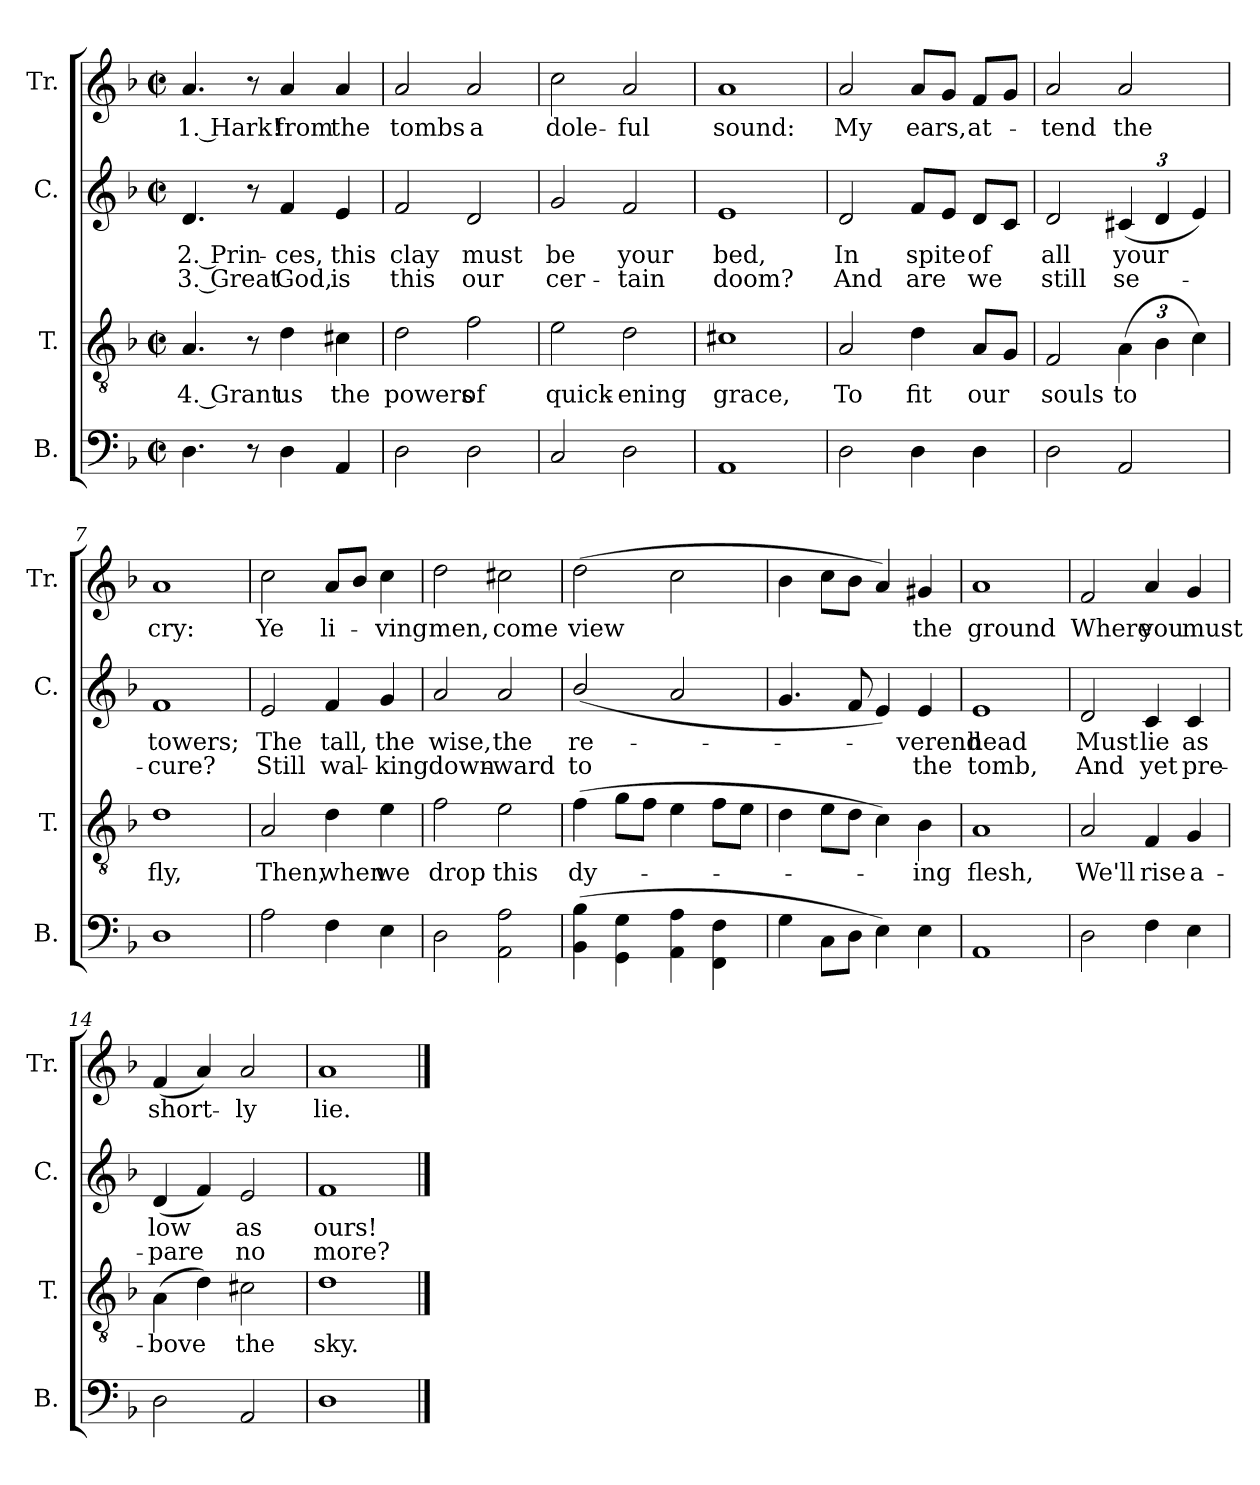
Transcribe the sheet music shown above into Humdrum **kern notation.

**kern	**kern	**text	**kern	**text	**text	**kern	**text
*part4	*part3	*part3	*part2	*part2	*part2	*part1	*part1
*staff4	*staff3	*staff3	*staff2	*staff2	*staff2	*staff1	*staff1
*I"B.	*I"T.	*	*I"C.	*	*	*I"Tr.	*
*I'B.	*I'T.	*	*I'C.	*	*	*I'Tr.	*
*clefF4	*clefGv2	*	*clefG2	*	*	*clefG2	*
*k[b-]	*k[b-]	*	*k[b-]	*	*	*k[b-]	*
*M2/2	*M2/2	*	*M2/2	*	*	*M2/2	*
*met(c|)	*met(c|)	*	*met(c|)	*	*	*met(c|)	*
*MM120	*MM120	*	*MM120	*	*	*MM120	*
=1	=1	=1	=1	=1	=1	=1	=1
!	!	!LO:LY:b	!	!LO:LY:b	!LO:LY:b	!	!LO:LY:b
4.D\	4.A/	4. Grant	4.d/	2. Prin-	3. Great	4.a/	1. Hark!
8r	8r	.	8r	.	.	8r	.
!	!	!LO:LY:b	!	!LO:LY:b	!LO:LY:b	!	!LO:LY:b
4D\	4d\	us	4f/	-ces,	God,	4a/	from
!	!	!LO:LY:b	!	!LO:LY:b	!LO:LY:b	!	!LO:LY:b
4AA/	4c#X\	the	4e/	this	is	4a/	the
=2	=2	=2	=2	=2	=2	=2	=2
!	!	!LO:LY:b	!	!LO:LY:b	!LO:LY:b	!	!LO:LY:b
2D\	2d\	powers	2f/	clay	this	2a/	tombs
!	!	!LO:LY:b	!	!LO:LY:b	!LO:LY:b	!	!LO:LY:b
2D\	2f\	of	2d/	must	our	2a/	a
=3	=3	=3	=3	=3	=3	=3	=3
!	!	!LO:LY:b	!	!LO:LY:b	!LO:LY:b	!	!LO:LY:b
2C/	2e\	quick-	2g/	be	cer-	2cc\	dole-
!	!	!LO:LY:b	!	!LO:LY:b	!LO:LY:b	!	!LO:LY:b
2D\	2d\	-ening	2f/	your	-tain	2a/	-ful
=4	=4	=4	=4	=4	=4	=4	=4
!	!	!LO:LY:b	!	!LO:LY:b	!LO:LY:b	!	!LO:LY:b
1AA	1c#X	grace,	1e	bed,	doom?	1a	sound:
=5	=5	=5	=5	=5	=5	=5	=5
!	!	!LO:LY:b	!	!LO:LY:b	!LO:LY:b	!	!LO:LY:b
2D\	2A/	To	2d/	In	And	2a/	My
!	!	!LO:LY:b	!	!LO:LY:b	!LO:LY:b	!	!LO:LY:b
4D\	4d\	fit	8f/L	spite	are	8a/L	ears,
.	.	.	8e/J	.	.	8g/J	.
!	!	!LO:LY:b	!	!LO:LY:b	!LO:LY:b	!	!LO:LY:b
4D\	8A/L	our	8d/L	of	we	8f/L	at-
.	8G/J	.	8c/J	.	.	8g/J	.
=6	=6	=6	=6	=6	=6	=6	=6
!	!	!LO:LY:b	!	!LO:LY:b	!LO:LY:b	!	!LO:LY:b
2D\	2F/	souls	2d/	all	still	2a/	-tend
*	*Xbrackettup	*	*	*	*	*	*
!	!	!LO:LY:b	!	!	!	!	!
*	*	*	*Xbrackettup	*	*	*	*
!	!	!	!	!LO:LY:b	!LO:LY:b	!	!LO:LY:b
2AA/	(6A\	to	(>6c#X/	your	se-	2a/	the
.	6B-\	.	6d/	.	.	.	.
.	6c\)	.	6e/)	.	.	.	.
=7	=7	=7	=7	=7	=7	=7	=7
!	!	!LO:LY:b	!	!LO:LY:b	!LO:LY:b	!	!LO:LY:b
1D	1d	fly,	1f	towers;	-cure?	1a	cry:
=8	=8	=8	=8	=8	=8	=8	=8
!	!	!LO:LY:b	!	!LO:LY:b	!LO:LY:b	!	!LO:LY:b
2A\	2A/	Then,	2e/	The	Still	2cc\	Ye
!	!	!LO:LY:b	!	!LO:LY:b	!LO:LY:b	!	!LO:LY:b
4F\	4d\	when	4f/	tall,	wal-	8a/L	li-
.	.	.	.	.	.	8b-/J	.
!	!	!LO:LY:b	!	!LO:LY:b	!LO:LY:b	!	!LO:LY:b
4E\	4e\	we	4g/	the	-king	4cc\	-ving
=9	=9	=9	=9	=9	=9	=9	=9
!	!	!LO:LY:b	!	!LO:LY:b	!LO:LY:b	!	!LO:LY:b
2D\	2f\	drop	2a/	wise,	down-	2dd\	men,
!	!	!LO:LY:b	!	!LO:LY:b	!LO:LY:b	!	!LO:LY:b
2AA\ 2A\	2e\	this	2a/	the	-ward	2cc#X\	come
=10	=10	=10	=10	=10	=10	=10	=10
!	!	!LO:LY:b	!	!LO:LY:b	!LO:LY:b	!	!LO:LY:b
(4BB-\ 4B-\	(4f\	dy-	(2b-/	re-	to	(2dd\	view
4GG\ 4G\	8g\L	.	.	.	.	.	.
.	8f\J	.	.	.	.	.	.
4AA\ 4A\	4e\	.	2a/	.	.	2cc\	.
4FF\ 4F\	8f\L	.	.	.	.	.	.
.	8e\J	.	.	.	.	.	.
=11	=11	=11	=11	=11	=11	=11	=11
4G\	4d\	.	4.g/	.	.	4b-\	.
8C\L	8e\L	.	.	.	.	8cc\L	.
8D\J	8d\J	.	8f/	.	.	8b-\J	.
4E\)	4c\)	.	4e/)	.	.	4a/)	.
!	!	!LO:LY:b	!	!LO:LY:b	!LO:LY:b	!	!LO:LY:b
4E\	4B-\	-ing	4e/	-verend	the	4g#X/	the
=12	=12	=12	=12	=12	=12	=12	=12
!	!	!LO:LY:b	!	!LO:LY:b	!LO:LY:b	!	!LO:LY:b
1AA	1A	flesh,	1e	head	tomb,	1a	ground
=13	=13	=13	=13	=13	=13	=13	=13
!	!	!LO:LY:b	!	!LO:LY:b	!LO:LY:b	!	!LO:LY:b
2D\	2A/	We'll	2d/	Must	And	2f/	Where
!	!	!LO:LY:b	!	!LO:LY:b	!LO:LY:b	!	!LO:LY:b
4F\	4F/	rise	4c/	lie	yet	4a/	you
!	!	!LO:LY:b	!	!LO:LY:b	!LO:LY:b	!	!LO:LY:b
4E\	4G/	a-	4c/	as	pre-	4g/	must
=14	=14	=14	=14	=14	=14	=14	=14
!	!	!LO:LY:b	!	!LO:LY:b	!LO:LY:b	!	!LO:LY:b
2D\	(4A\	-bove	(4d/	low	-pare	(4f/	short-
.	4d\)	.	4f/)	.	.	4a/)	.
!	!	!LO:LY:b	!	!LO:LY:b	!LO:LY:b	!	!LO:LY:b
2AA/	2c#X\	the	2e/	as	no	2a/	-ly
=15	=15	=15	=15	=15	=15	=15	=15
!	!	!LO:LY:b	!	!LO:LY:b	!LO:LY:b	!	!LO:LY:b
1D	1d	sky.	1f	ours!	more?	1a	lie.
==	==	==	==	==	==	==	==
*-	*-	*-	*-	*-	*-	*-	*-
